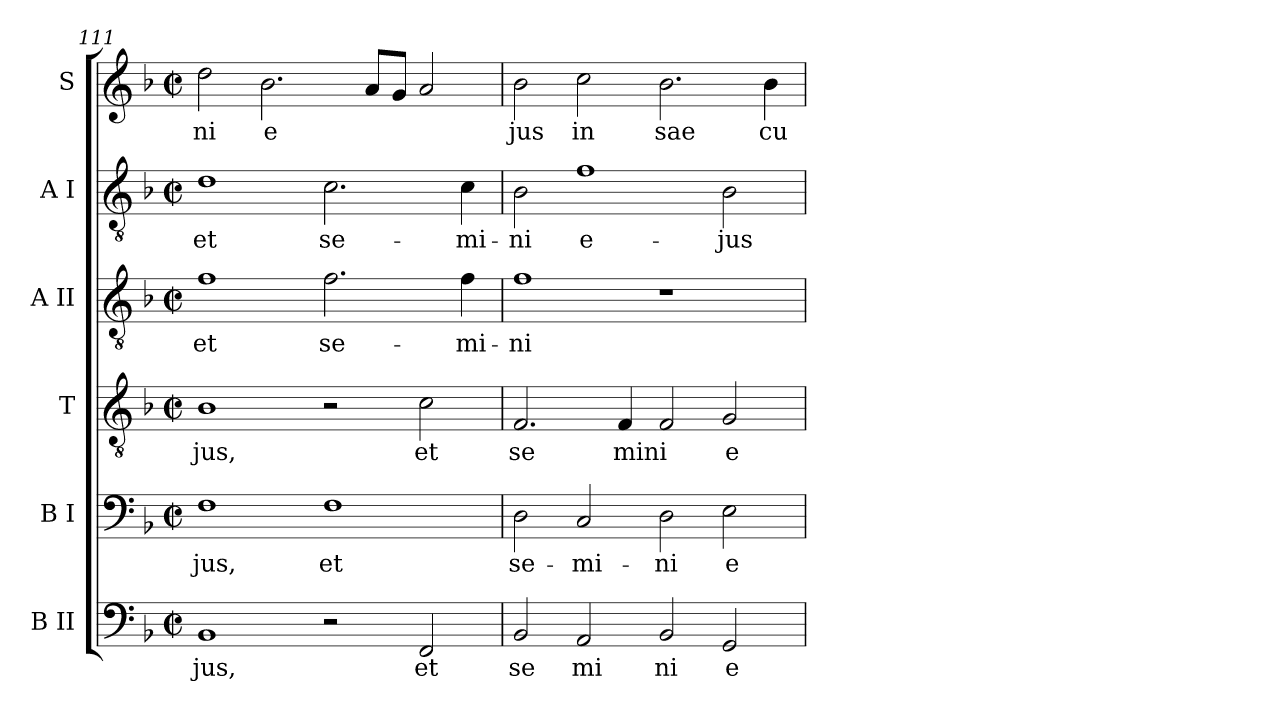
**kern	**text	**kern	**text	**kern	**text	**kern	**text	**kern	**text	**kern	**text
*part6	*part6	*part5	*part5	*part4	*part4	*part3	*part3	*part2	*part2	*part1	*part1
*staff6	*staff6	*staff5	*staff5	*staff4	*staff4	*staff3	*staff3	*staff2	*staff2	*staff1	*staff1
*I"B II	*	*I"B I	*	*I"T	*	*I"A II	*	*I"A I	*	*I"S	*
*I'B II	*	*I'B I	*	*I'T	*	*I'A II	*	*I'A I	*	*I'S	*
*clefF4	*	*clefF4	*	*clefGv2	*	*clefGv2	*	*clefGv2	*	*clefG2	*
*k[b-]	*	*k[b-]	*	*k[b-]	*	*k[b-]	*	*k[b-]	*	*k[b-]	*
*F:	*	*F:	*	*F:	*	*F:	*	*F:	*	*F:	*
*M2/2	*	*M2/2	*	*M2/2	*	*M2/2	*	*M2/2	*	*M2/2	*
*met(c|)	*	*met(c|)	*	*met(c|)	*	*met(c|)	*	*met(c|)	*	*met(c|)	*
=111	=111	=111	=111	=111	=111	=111	=111	=111	=111	=111	=111
!	!LO:LY:b:cj	!	!LO:LY:b:cj	!	!LO:LY:b:cj	!	!LO:LY:b:cj	!	!LO:LY:b:cj	!	!LO:LY:b:cj
1BB-	jus,	1F	-jus,	1B-	jus,	1f	et	1d	et	2dd\	ni
!	!	!	!	!	!	!	!	!	!	!	!LO:LY:b:cj
.	.	.	.	.	.	.	.	.	.	2.b-\	e
!	!	!	!LO:LY:b:cj	!	!	!	!LO:LY:b:cj	!	!LO:LY:b:cj	!	!
2r	.	1F	et	2r	.	2.f\	se-	2.c\	se-	.	.
!	!	!	!	!	!	!	!	!	!	!	!LO:LY:b:cj
.	.	.	.	.	.	.	.	.	.	8a/L	.
!	!	!	!	!	!	!	!	!	!	!	!LO:LY:b:cj
.	.	.	.	.	.	.	.	.	.	8g/J	.
!	!LO:LY:b:cj	!	!	!	!LO:LY:b:cj	!	!	!	!	!	!LO:LY:b:cj
2FF/	et	.	.	2c\	et	.	.	.	.	2a/	.
!	!	!	!	!	!	!	!LO:LY:b:cj	!	!LO:LY:b:cj	!	!
.	.	.	.	.	.	4f\	-mi-	4c\	-mi-	.	.
=112	=112	=112	=112	=112	=112	=112	=112	=112	=112	=112	=112
!	!LO:LY:b:cj	!	!LO:LY:b:cj	!	!LO:LY:b:cj	!	!LO:LY:b:cj	!	!LO:LY:b:cj	!	!LO:LY:b:cj
2BB-/	se	2D\	se-	2.F/	se	1f	-ni	2B-\	-ni	2b-\	jus
!	!LO:LY:b:cj	!	!LO:LY:b:cj	!	!	!	!	!	!LO:LY:b:cj	!	!LO:LY:b:cj
2AA/	mi	2C/	-mi-	.	.	.	.	1f	e-	2cc\	in
!	!	!	!	!	!LO:LY:b:cj	!	!	!	!	!	!
.	.	.	.	4F/	mini	.	.	.	.	.	.
!	!LO:LY:b:cj	!	!LO:LY:b:cj	!	!LO:LY:b:cj	!	!	!	!	!	!LO:LY:b:cj
2BB-/	ni	2D\	-ni	2F/	.	1r	.	.	.	2.b-\	sae
!	!LO:LY:b:cj	!	!LO:LY:b:cj	!	!LO:LY:b:cj	!	!	!	!LO:LY:b:cj	!	!
2GG/	e	2E\	e-	2G/	e	.	.	2B-\	-jus	.	.
!	!	!	!	!	!	!	!	!	!	!	!LO:LY:b:cj
.	.	.	.	.	.	.	.	.	.	4b-\	cu
=	=	=	=	=	=	=	=	=	=	=	=
*-	*-	*-	*-	*-	*-	*-	*-	*-	*-	*-	*-
